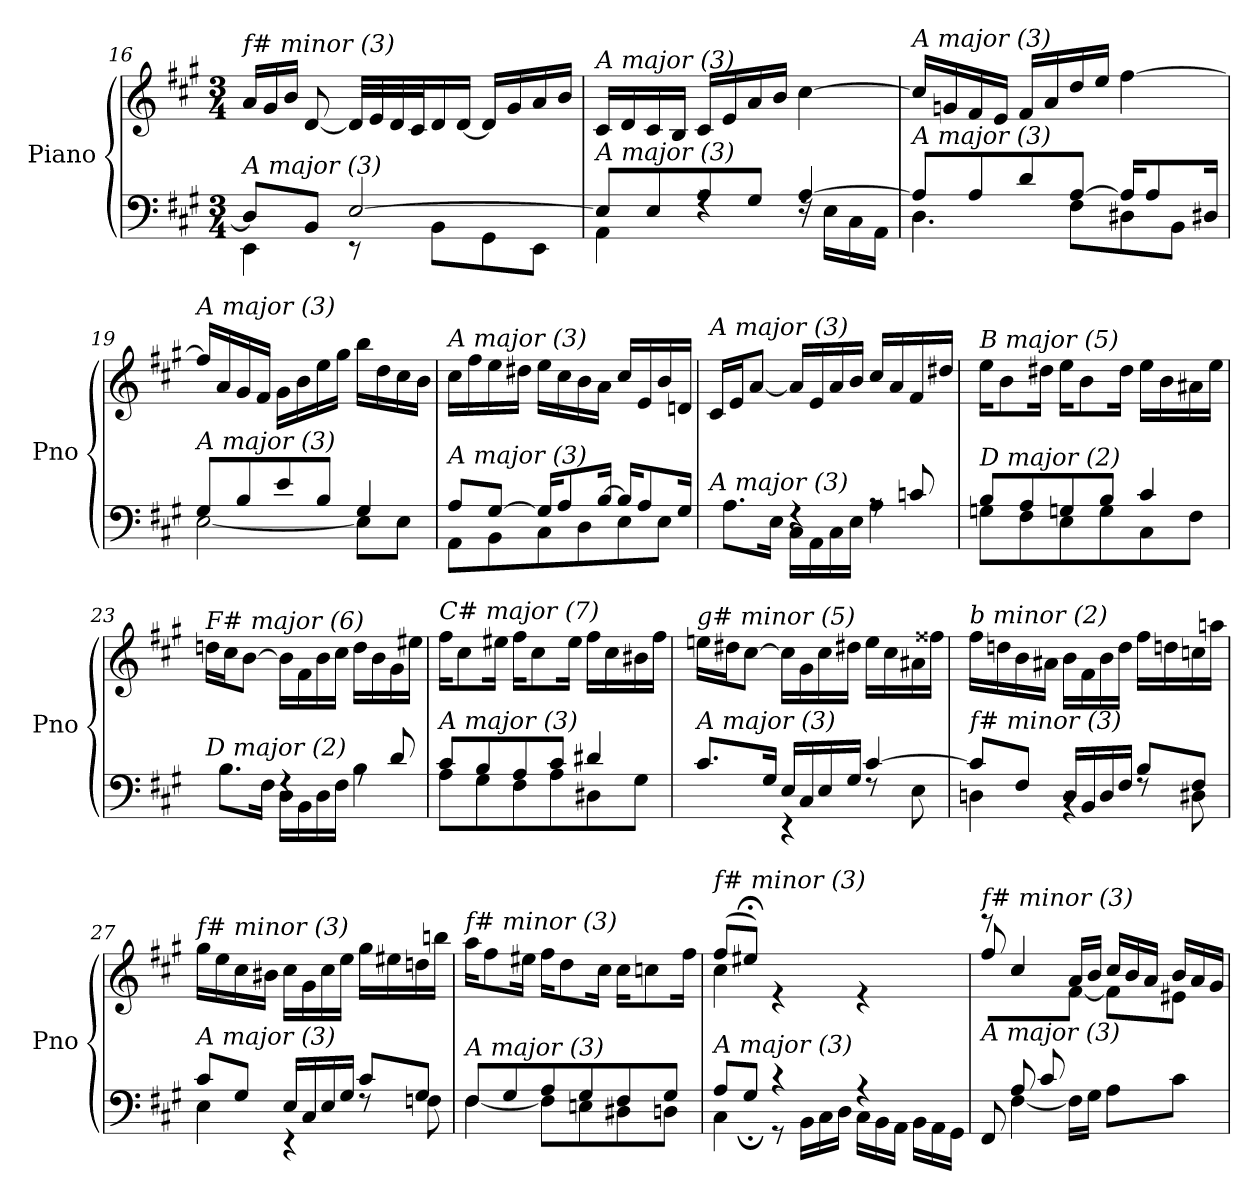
**kern	**kern
*part1	*part1
*staff2	*staff1
*I"Piano	*
*I'Pno	*
!!LO:PB:g=z
*clefF4	*clefG2
*k[f#c#g#]	*k[f#c#g#]
*M3/4	*M3/4
=16	=16
*^	*
*	*	*Xtuplet
!	!	!LO:TX:i:t=f# minor (3)
!LO:TX:i:t=A major (3)	!	!
8D/L]	4EE\	24a/LL
.	.	24g#/
.	.	24b/JJ
8BB/J	.	[8d/
[2E/	8r	32d/LLL]
.	.	32e/
.	.	32d/
.	.	32c#/J
.	8BB\L	16d/
.	.	[16d/JJ
.	8GG#\	16d/LL]
.	.	16g#/
.	8EE\J	16a/
.	.	16b/JJ
=17	=17	=17
!	!	!LO:TX:i:t=A major (3)
!LO:TX:i:t=A major (3)	!	!
8E/L]	4AA\	16c#/LL
.	.	16d/
8E/	.	16c#/
.	.	16B/JJ
8A/	4rF	16c#/LL
.	.	16e/
8G#/J	.	16a/
.	.	16b/JJ
[4A/	16rF	[4cc#\
.	16E\LL	.
.	16C#\	.
.	16AA\JJ	.
=18	=18	=18
!	!	!LO:TX:i:t=A major (3)
!LO:TX:i:t=A major (3)	!	!
8A/L]	4.D\	16cc#/LL]
.	.	16gn/
8A/	.	16f#/
.	.	16e/JJ
8d/	.	16f#/LL
.	.	16a/
[8A/J	8F#\L	16dd/
.	.	16ee/JJ
16A/KL]	8D#X\	[4ff#\
8A/	.	.
.	8BB\J	.
16D#X/Jk	.	.
=19	=19	=19
!	!	!LO:TX:i:t=A major (3)
!LO:TX:i:t=A major (3)	!	!
8G#/L	[2E\	16ff#/LL]
.	.	16a/
8B/	.	16g#/
.	.	16f#/JJ
8e/	.	16g#\LL
.	.	16b\
8B/J	.	16ee\
.	.	16gg#\JJ
4G#/	8E\L]	16bb\LL
.	.	16dd\
.	8E\J	16cc#\
.	.	16b\JJ
!!LO:LB:g=z
=20	=20	=20
!	!	!LO:TX:i:t=A major (3)
!LO:TX:i:t=A major (3)	!	!
8A/L	8AA\L	16cc#\LL
.	.	16ff#\
[8G#/J	8BB\	16ee\
.	.	16dd#X\JJ
16G#/KL]	8C#\	16ee\LL
8A/	.	16cc#\
.	8D\	16b\
[16B/Jk	.	16a\JJ
16B/KL]	8E\	16cc#/LL
8A/	.	16e/
.	8E\J	16b/
16G#/Jk	.	16dn/JJ
=21	=21	=21
!	!	!LO:TX:i:t=A major (3)
!LO:TX:i:t=A major (3)	!	!
4A/yy	8.A\L	16c#/LL
.	.	16e/J
.	.	[8a/J
.	16E\Jk	.
4rF	16C#\LL	16a/LL]
.	16AA\	16e/
.	16C#\	16a/
.	16E\JJ	16b/JJ
8rA	4A\	16cc#/LL
.	.	16a/
8cn/	.	16f#/
.	.	16dd#X/JJ
=22	=22	=22
!	!	!LO:TX:i:t=B major (5)
!LO:TX:i:t=D major (2)	!	!
8B/L	8Gn\L	16ee\KL
.	.	8b\
8A/	8F#\	.
.	.	16dd#X\Jk
8Gn/	8E\	16ee\KL
.	.	8b\
8B/J	8G\	.
.	.	16dd#\Jk
4c#/	8C#\	16ee\LL
.	.	16b\
.	8F#\J	16a#X\
.	.	16ee\JJ
=23	=23	=23
!	!	!LO:TX:i:t=F# major (6)
!LO:TX:i:t=D major (2)	!	!
4B/yy	8.B\L	16ddn\LL
.	.	16cc#\J
.	.	[8b\J
.	16F#\Jk	.
4rF	16D\LL	16b\LL]
.	16BB\	16f#\
.	16D\	16b\
.	16F#\JJ	16cc#\JJ
8rA	4B\	16dd\LL
.	.	16b\
8d/	.	16g#\
.	.	16ee#X\JJ
!!LO:LB:g=z
=24	=24	=24
!	!	!LO:TX:i:t=C# major (7)
!LO:TX:i:t=A major (3)	!	!
8c#/L	8A\L	16ff#\KL
.	.	8cc#\
8B/	8G#\	.
.	.	16ee#X\Jk
8A/	8F#\	16ff#\KL
.	.	8cc#\
8c#/J	8A\	.
.	.	16ee#\Jk
4d#X/	8D#X\	16ff#\LL
.	.	16cc#\
.	8G#\J	16b#X\
.	.	16ff#\JJ
=25	=25	=25
!	!	!LO:TX:i:t=g# minor (5)
!LO:TX:i:t=A major (3)	!	!
8.c#/L	4c#\yy	16een\LL
.	.	16dd#X\J
.	.	[8cc#\J
16G#/Jk	.	.
16E/LL	4r	16cc#\LL]
16C#/	.	16g#\
16E/	.	16cc#\
16G#/JJ	.	16dd#X\JJ
[4c#/	8rF	16ee\LL
.	.	16cc#\
.	8E\	16a#X\
.	.	16ff##Xi\JJ
=26	=26	=26
!	!	!LO:TX:i:t=b minor (2)
!LO:TX:i:t=f# minor (3)	!	!
8c#/L]	4Dn\	16ff#\LL
.	.	16ddn\
8F#/J	.	16b\
.	.	16a#X\JJ
16D/LL	4rBB	16b\LL
16BB/	.	16f#\
16D/	.	16b\
16F#/JJ	.	16dd\JJ
8B/L	8rF	16ff#\LL
.	.	16ddn\
8F#/J	8D#X\	16ccni\
.	.	16aan\JJ
!!LO:LB:g=z
=27	=27	=27
!	!	!LO:TX:i:t=f# minor (3)
!LO:TX:i:t=A major (3)	!	!
8c#/L	4E\	16gg#\LL
.	.	16ee\
8G#/J	.	16cc#\
.	.	16b#Xj\JJ
16E/LL	4r	16cc#\LL
16C#/	.	16g#\
16E/	.	16cc#\
16G#/JJ	.	16ee\JJ
8c#/L	8rF	16gg#\LL
.	.	16ee#X\
8G#/J	8Fni\	16ddn\
.	.	16bbn\JJ
=28	=28	=28
!	!	!LO:TX:i:t=f# minor (3)
!LO:TX:i:t=A major (3)	!	!
8F#/L	[4F#\	16aa\KL
.	.	8ff#\
8G#/	.	.
.	.	16ee#X\Jk
8A/	8F#\L]	16ff#\KL
.	.	8dd\
8G#/	8En\	.
.	.	16cc#\Jk
8F#/	8D#X\	16cc#\KL
.	.	8ccni\
8G#/J	8Dn\J	.
.	.	16ff#\Jk
=29	=29	=29
*	*^	*^
!	!	!	!LO:TX:i:t=f# minor (3)	!
!LO:TX:i:t=A major (3)	!	!	!	!
4ryy	8A/L	4C#\	(8ff#/L	4cc#\
.	8G#;</J	.	8ee#X;</J)	.
2ryy	4r	8r	4re	2ryy
*	*	*Xtuplet	*	*
.	.	24BB\LL	.	.
.	.	24C#\	.	.
.	.	24D\JJ	.	.
.	4r	24C#\LL	4re	.
.	.	24BB\	.	.
.	.	24AA\JJ	.	.
.	.	24BB\LL	.	.
.	.	24AA\	.	.
.	.	24GG#\JJ	.	.
=30	=30	=30	=30	=30
!	!	!	!LO:TX:i:t=f# minor (3)	!
!LO:TX:i:t=A major (3)	!	!	!	!
*	*v	*v	*	*
8ryy	8FF#/	8ff#/	8reee
8A/L	[4F#\	4cc#/	4ryy
8c#/	.	.	.
4.ryy	16F#\LL]	16a/LL	[8f#\J
.	16G#\JJ	16b/JJ	.
.	8A\L	24cc#/LL	8f#\L]
.	.	24b/	.
.	.	24a/JJ	.
.	8c#\J	24b/LL	8e#X\J
.	.	24a/	.
.	.	24g#/JJ	.
*v	*v	*	*
*	*v	*v
=	=
*-	*-
